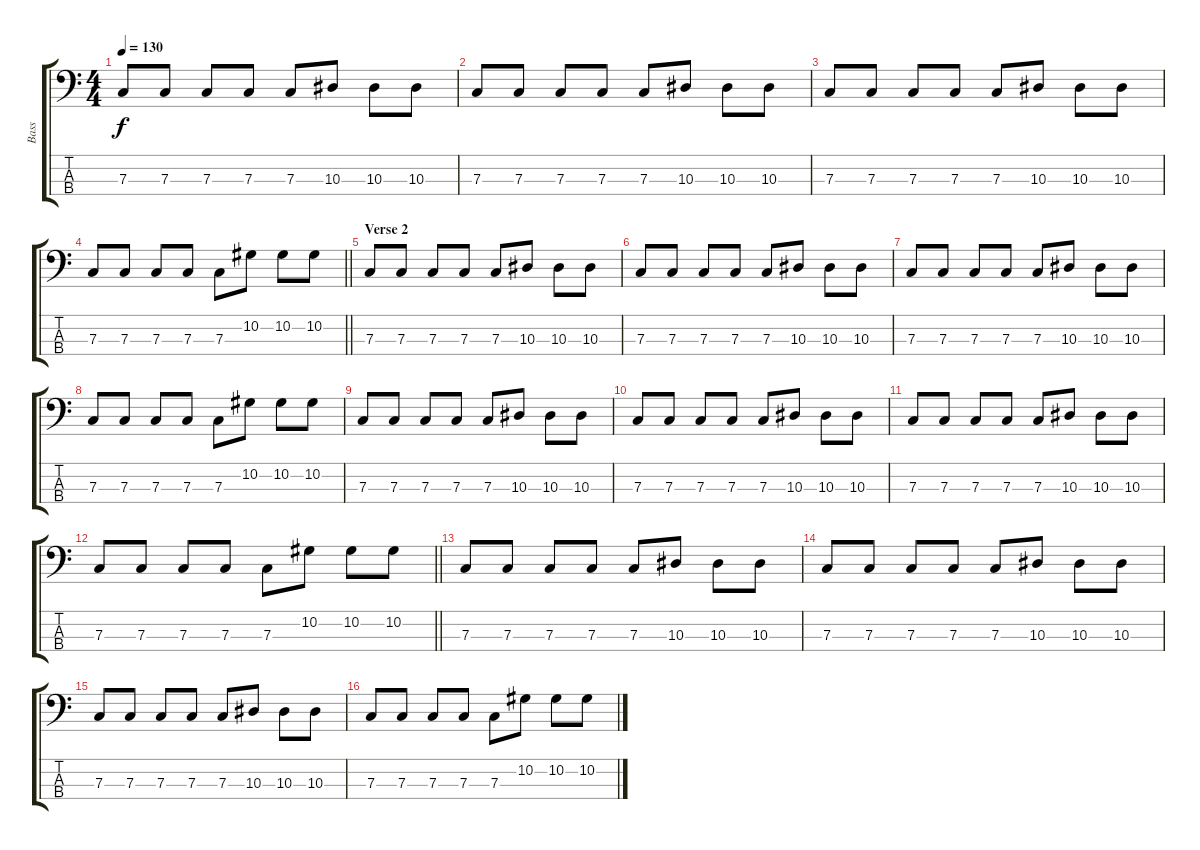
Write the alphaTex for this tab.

\track ("Bass" "Bass") {instrument electricbassfinger}
\staff {score tabs}
\tuning (Eb2 Bb1 F1 C1) {hide}
\ts (4 4)
\tempo 130
\clef f4
\ks c
7.3.8{dy f} 7.3.8 7.3.8 7.3.8 7.3.8 10.3.8 10.3.8 10.3.8 |
7.3.8 7.3.8 7.3.8 7.3.8 7.3.8 10.3.8 10.3.8 10.3.8 |
7.3.8 7.3.8 7.3.8 7.3.8 7.3.8 10.3.8 10.3.8 10.3.8 |
\barLineRight lightlight
7.3.8 7.3.8 7.3.8 7.3.8 7.3.8 10.2.8 10.2.8 10.2.8 |
\section ("" "Verse 2")
7.3.8 7.3.8 7.3.8 7.3.8 7.3.8 10.3.8 10.3.8 10.3.8 |
7.3.8 7.3.8 7.3.8 7.3.8 7.3.8 10.3.8 10.3.8 10.3.8 |
7.3.8 7.3.8 7.3.8 7.3.8 7.3.8 10.3.8 10.3.8 10.3.8 |
7.3.8 7.3.8 7.3.8 7.3.8 7.3.8 10.2.8 10.2.8 10.2.8 |
7.3.8 7.3.8 7.3.8 7.3.8 7.3.8 10.3.8 10.3.8 10.3.8 |
7.3.8 7.3.8 7.3.8 7.3.8 7.3.8 10.3.8 10.3.8 10.3.8 |
7.3.8 7.3.8 7.3.8 7.3.8 7.3.8 10.3.8 10.3.8 10.3.8 |
\barLineRight lightlight
7.3.8 7.3.8 7.3.8 7.3.8 7.3.8 10.2.8 10.2.8 10.2.8 |
7.3.8 7.3.8 7.3.8 7.3.8 7.3.8 10.3.8 10.3.8 10.3.8 |
7.3.8 7.3.8 7.3.8 7.3.8 7.3.8 10.3.8 10.3.8 10.3.8 |
7.3.8 7.3.8 7.3.8 7.3.8 7.3.8 10.3.8 10.3.8 10.3.8 |
7.3.8 7.3.8 7.3.8 7.3.8 7.3.8 10.2.8 10.2.8 10.2.8
